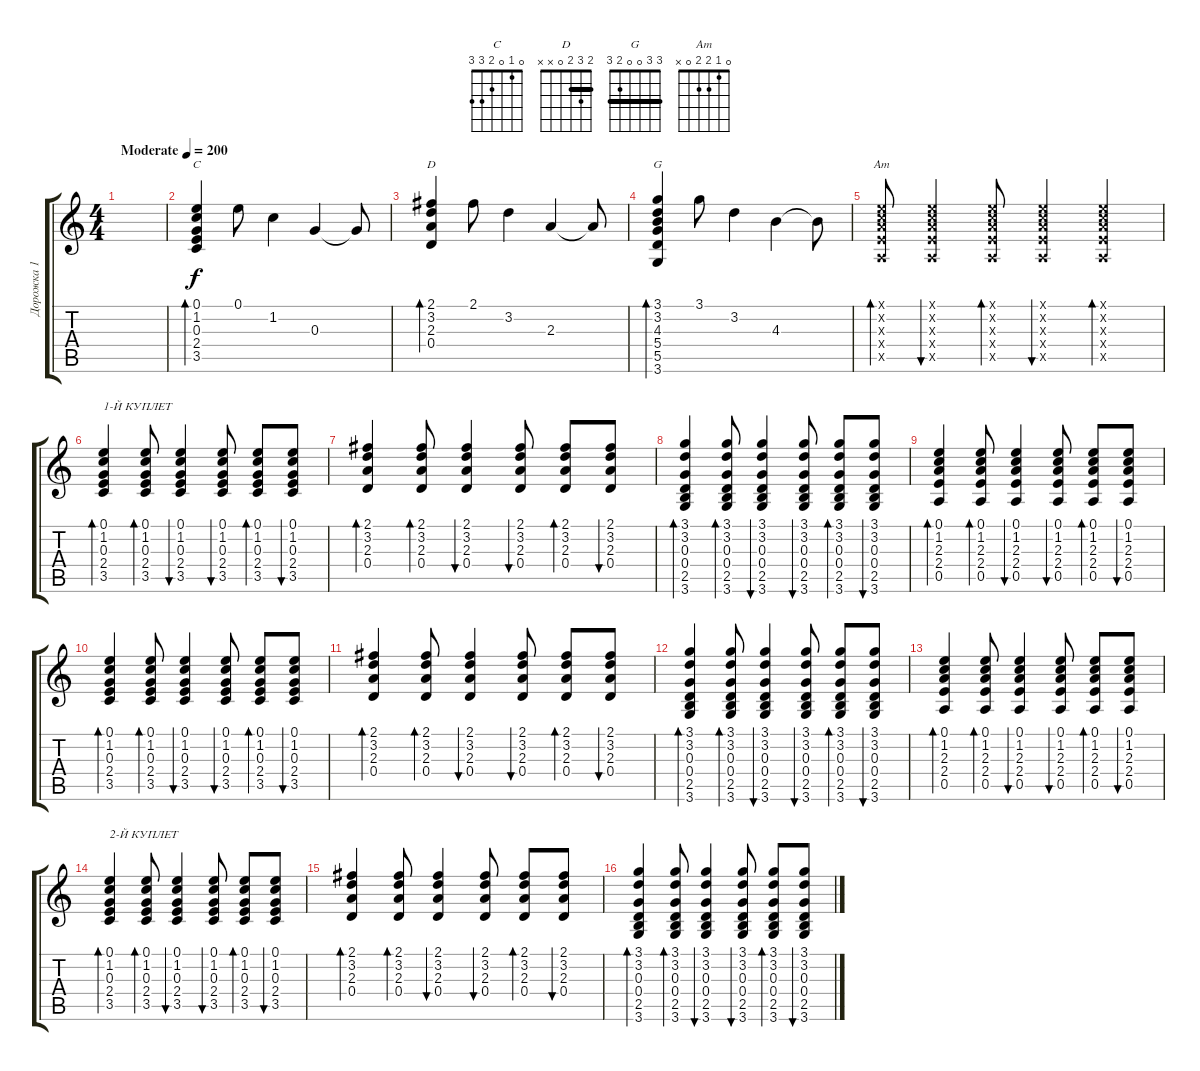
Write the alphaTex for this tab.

\track ("Дорожка 1" "Дорожка 1") {instrument acousticguitarsteel}
\staff {score tabs}
\tuning (E4 B3 G3 D3 A2 E2) {hide}
\chord ("C" 0 1 0 2 3 3)
\chord ("D" 2 3 2 0 x x) {barre 2}
\chord ("G" 3 3 0 0 2 3) {barre 3}
\chord ("Am" 0 1 2 2 0 x)
\ts (4 4)
\tempo (200 "Moderate")
\clef g2
\ks c
|
(0.1 1.2 0.3 2.4 3.5).4{bd 480 ch "C"} 0.1.8 1.2.4 0.3.4 0.3{t}.8 |
(2.1 3.2 2.3 0.4).4{bd 240 ch "D"} 2.1.8 3.2.4 2.3.4 2.3{t}.8 |
(3.1 3.2 4.3 5.4 5.5 3.6).4{bd 240 ch "G"} 3.1.8 3.2.4 4.3.4 4.3{t}.8 |
(0.1{x} 1.2{x} 2.3{x} 2.4{x} 0.5{x}).8{bd 60 ch "Am"} (0.1{x} 1.2{x} 2.3{x} 2.4{x} 0.5{x}).4{bu 60} (0.1{x} 1.2{x} 2.3{x} 2.4{x} 0.5{x}).8{bd 60} (0.1{x} 1.2{x} 2.3{x} 2.4{x} 0.5{x}).4{bu 60} (0.1{x} 1.2{x} 2.3{x} 2.4{x} 0.5{x}).4{bd 60} |
(0.1 1.2 0.3 2.4 3.5).4{bd 60 txt "1-Й КУПЛЕТ"} (0.1 1.2 0.3 2.4 3.5).8{bd 60} (0.1 1.2 0.3 2.4 3.5).4{bu 60} (0.1 1.2 0.3 2.4 3.5).8{bu 60} (0.1 1.2 0.3 2.4 3.5).8{bd 60} (0.1 1.2 0.3 2.4 3.5).8{bu 60} |
(2.1 3.2 2.3 0.4).4{bd 60} (2.1 3.2 2.3 0.4).8{bd 60} (2.1 3.2 2.3 0.4).4{bu 60} (2.1 3.2 2.3 0.4).8{bu 60} (2.1 3.2 2.3 0.4).8{bd 60} (2.1 3.2 2.3 0.4).8{bu 60} |
(3.1 3.2 0.3 0.4 2.5 3.6).4{bd 60} (3.1 3.2 0.3 0.4 2.5 3.6).8{bd 60} (3.1 3.2 0.3 0.4 2.5 3.6).4{bu 60} (3.1 3.2 0.3 0.4 2.5 3.6).8{bu 60} (3.1 3.2 0.3 0.4 2.5 3.6).8{bd 60} (3.1 3.2 0.3 0.4 2.5 3.6).8{bu 60} |
(0.1 1.2 2.3 2.4 0.5).4{bd 60} (0.1 1.2 2.3 2.4 0.5).8{bd 60} (0.1 1.2 2.3 2.4 0.5).4{bu 60} (0.1 1.2 2.3 2.4 0.5).8{bu 60} (0.1 1.2 2.3 2.4 0.5).8{bd 60} (0.1 1.2 2.3 2.4 0.5).8{bu 60} |
(0.1 1.2 0.3 2.4 3.5).4{bd 60} (0.1 1.2 0.3 2.4 3.5).8{bd 60} (0.1 1.2 0.3 2.4 3.5).4{bu 60} (0.1 1.2 0.3 2.4 3.5).8{bu 60} (0.1 1.2 0.3 2.4 3.5).8{bd 60} (0.1 1.2 0.3 2.4 3.5).8{bu 60} |
(2.1 3.2 2.3 0.4).4{bd 60} (2.1 3.2 2.3 0.4).8{bd 60} (2.1 3.2 2.3 0.4).4{bu 60} (2.1 3.2 2.3 0.4).8{bu 60} (2.1 3.2 2.3 0.4).8{bd 60} (2.1 3.2 2.3 0.4).8{bu 60} |
(3.1 3.2 0.3 0.4 2.5 3.6).4{bd 60} (3.1 3.2 0.3 0.4 2.5 3.6).8{bd 60} (3.1 3.2 0.3 0.4 2.5 3.6).4{bu 60} (3.1 3.2 0.3 0.4 2.5 3.6).8{bu 60} (3.1 3.2 0.3 0.4 2.5 3.6).8{bd 60} (3.1 3.2 0.3 0.4 2.5 3.6).8{bu 60} |
(0.1 1.2 2.3 2.4 0.5).4{bd 60} (0.1 1.2 2.3 2.4 0.5).8{bd 60} (0.1 1.2 2.3 2.4 0.5).4{bu 60} (0.1 1.2 2.3 2.4 0.5).8{bu 60} (0.1 1.2 2.3 2.4 0.5).8{bd 60} (0.1 1.2 2.3 2.4 0.5).8{bu 60} |
(0.1 1.2 0.3 2.4 3.5).4{bd 60 txt "2-Й КУПЛЕТ"} (0.1 1.2 0.3 2.4 3.5).8{bd 60} (0.1 1.2 0.3 2.4 3.5).4{bu 60} (0.1 1.2 0.3 2.4 3.5).8{bu 60} (0.1 1.2 0.3 2.4 3.5).8{bd 60} (0.1 1.2 0.3 2.4 3.5).8{bu 60} |
(2.1 3.2 2.3 0.4).4{bd 60} (2.1 3.2 2.3 0.4).8{bd 60} (2.1 3.2 2.3 0.4).4{bu 60} (2.1 3.2 2.3 0.4).8{bu 60} (2.1 3.2 2.3 0.4).8{bd 60} (2.1 3.2 2.3 0.4).8{bu 60} |
(3.1 3.2 0.3 0.4 2.5 3.6).4{bd 60} (3.1 3.2 0.3 0.4 2.5 3.6).8{bd 60} (3.1 3.2 0.3 0.4 2.5 3.6).4{bu 60} (3.1 3.2 0.3 0.4 2.5 3.6).8{bu 60} (3.1 3.2 0.3 0.4 2.5 3.6).8{bd 60} (3.1 3.2 0.3 0.4 2.5 3.6).8{bu 60}
